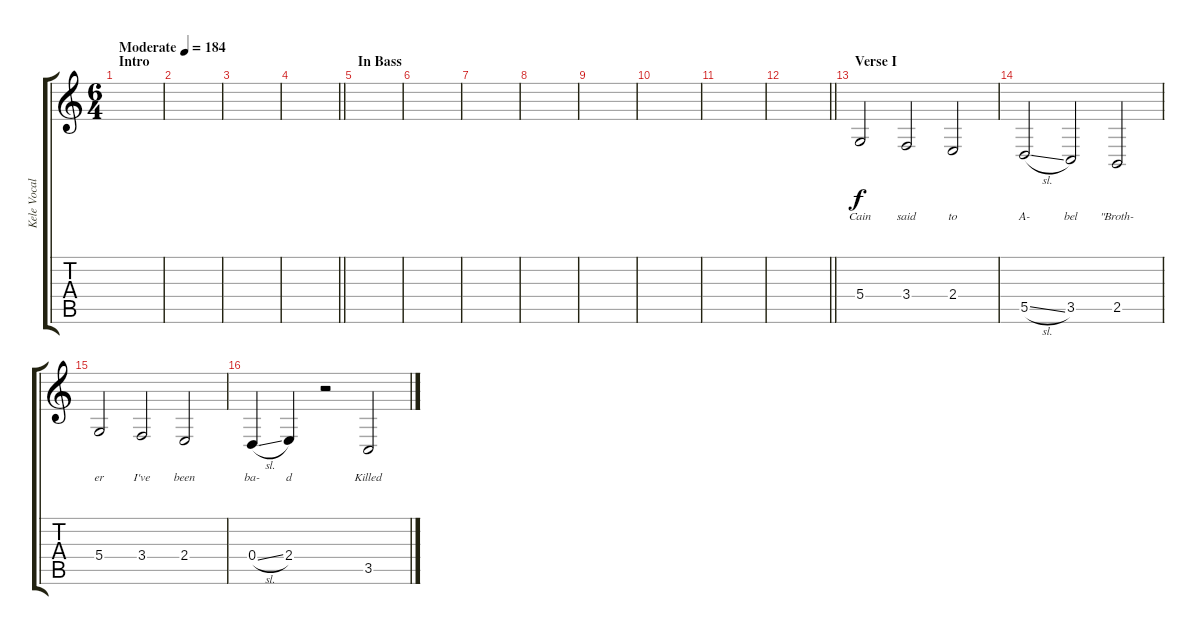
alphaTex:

\track ("Kele Vocals" "Kele Vocal") {instrument choiraahs}
\staff {score tabs}
\tuning (E4 B3 G3 D3 A2 E2) {hide}
\ts (6 4)
\section ("" "Intro")
\tempo (184 "Moderate")
\clef g2
\ks c
|
|
|
\barLineRight lightlight
|
\section ("" "In Bass")
|
|
|
|
|
|
|
\barLineRight lightlight
|
\section ("" "Verse I")
5.4.2{lyrics (0 "Cain") lyrics (1 "") lyrics (2 "") lyrics (3 "") lyrics (4 "")} 3.4.2{lyrics (0 "said") lyrics (1 "") lyrics (2 "") lyrics (3 "") lyrics (4 "")} 2.4.2{lyrics (0 "to") lyrics (1 "") lyrics (2 "") lyrics (3 "") lyrics (4 "")} |
5.5{sl}.2{lyrics (0 "A-") lyrics (1 "") lyrics (2 "") lyrics (3 "") lyrics (4 "")} 3.5.2{lyrics (0 "bel") lyrics (1 "") lyrics (2 "") lyrics (3 "") lyrics (4 "")} 2.5.2{lyrics (0 "\"Broth-") lyrics (1 "") lyrics (2 "") lyrics (3 "") lyrics (4 "")} |
5.4.2{lyrics (0 "er") lyrics (1 "") lyrics (2 "") lyrics (3 "") lyrics (4 "")} 3.4.2{lyrics (0 "I've") lyrics (1 "") lyrics (2 "") lyrics (3 "") lyrics (4 "")} 2.4.2{lyrics (0 "been") lyrics (1 "") lyrics (2 "") lyrics (3 "") lyrics (4 "")} |
0.4{sl}.4{lyrics (0 "ba-") lyrics (1 "") lyrics (2 "") lyrics (3 "") lyrics (4 "")} 2.4.4{lyrics (0 "d") lyrics (1 "") lyrics (2 "") lyrics (3 "") lyrics (4 "")} r.2 3.5.2{lyrics (0 "Killed") lyrics (1 "") lyrics (2 "") lyrics (3 "") lyrics (4 "")}
